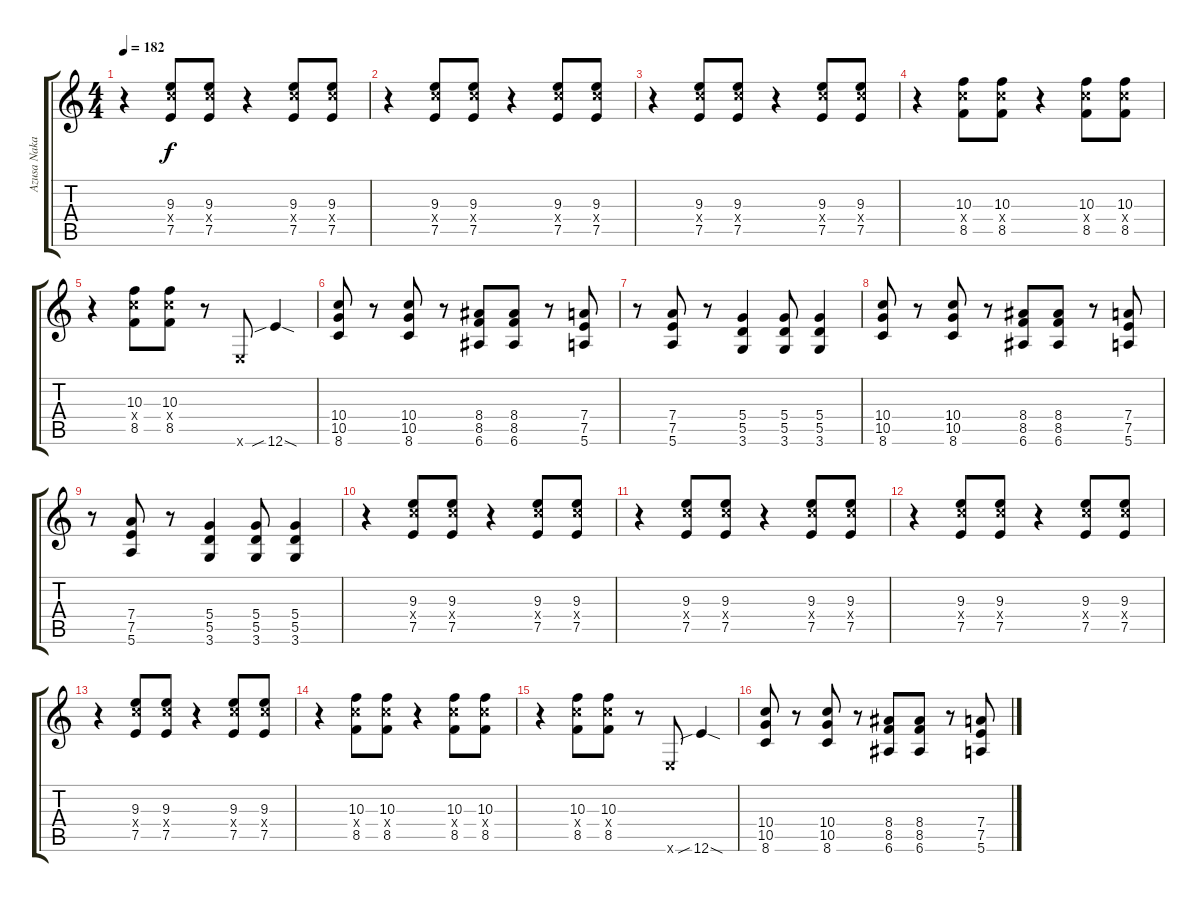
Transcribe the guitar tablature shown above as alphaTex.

\track ("Azusa Nakano" "Azusa Naka") {instrument overdrivenguitar}
\staff {score tabs}
\tuning (E4 B3 G3 D3 A2 E2) {hide}
\ts (4 4)
\tempo 182
\clef g2
\ks c
r.4{dy f} (9.3 10.4{x} 7.5).8 (9.3 10.4{x} 7.5).8 r.4 (9.3 10.4{x} 7.5).8 (9.3 10.4{x} 7.5).8 |
r.4 (9.3 10.4{x} 7.5).8 (9.3 10.4{x} 7.5).8 r.4 (9.3 10.4{x} 7.5).8 (9.3 10.4{x} 7.5).8 |
r.4 (9.3 10.4{x} 7.5).8 (9.3 10.4{x} 7.5).8 r.4 (9.3 10.4{x} 7.5).8 (9.3 10.4{x} 7.5).8 |
r.4 (10.3 10.4{x} 8.5).8 (10.3 10.4{x} 8.5).8 r.4 (10.3 10.4{x} 8.5).8 (10.3 10.4{x} 8.5).8 |
r.4 (10.3 10.4{x} 8.5).8 (10.3 10.4{x} 8.5).8 r.8 0.6{x}.8 12.6{sib sod}.4 |
(10.4 10.5 8.6).8 r.8 (10.4 10.5 8.6).8 r.8 (8.4 8.5 6.6).8 (8.4 8.5 6.6).8 r.8 (7.4 7.5 5.6).8 |
r.8 (7.4 7.5 5.6).8 r.8 (5.4 5.5 3.6).4 (5.4 5.5 3.6).8 (5.4 5.5 3.6).4 |
(10.4 10.5 8.6).8 r.8 (10.4 10.5 8.6).8 r.8 (8.4 8.5 6.6).8 (8.4 8.5 6.6).8 r.8 (7.4 7.5 5.6).8 |
r.8 (7.4 7.5 5.6).8 r.8 (5.4 5.5 3.6).4 (5.4 5.5 3.6).8 (5.4 5.5 3.6).4 |
r.4 (9.3 10.4{x} 7.5).8 (9.3 10.4{x} 7.5).8 r.4 (9.3 10.4{x} 7.5).8 (9.3 10.4{x} 7.5).8 |
r.4 (9.3 10.4{x} 7.5).8 (9.3 10.4{x} 7.5).8 r.4 (9.3 10.4{x} 7.5).8 (9.3 10.4{x} 7.5).8 |
r.4 (9.3 10.4{x} 7.5).8 (9.3 10.4{x} 7.5).8 r.4 (9.3 10.4{x} 7.5).8 (9.3 10.4{x} 7.5).8 |
r.4 (9.3 10.4{x} 7.5).8 (9.3 10.4{x} 7.5).8 r.4 (9.3 10.4{x} 7.5).8 (9.3 10.4{x} 7.5).8 |
r.4 (10.3 10.4{x} 8.5).8 (10.3 10.4{x} 8.5).8 r.4 (10.3 10.4{x} 8.5).8 (10.3 10.4{x} 8.5).8 |
r.4 (10.3 10.4{x} 8.5).8 (10.3 10.4{x} 8.5).8 r.8 0.6{x}.8 12.6{sib sod}.4 |
(10.4 10.5 8.6).8 r.8 (10.4 10.5 8.6).8 r.8 (8.4 8.5 6.6).8 (8.4 8.5 6.6).8 r.8 (7.4 7.5 5.6).8
